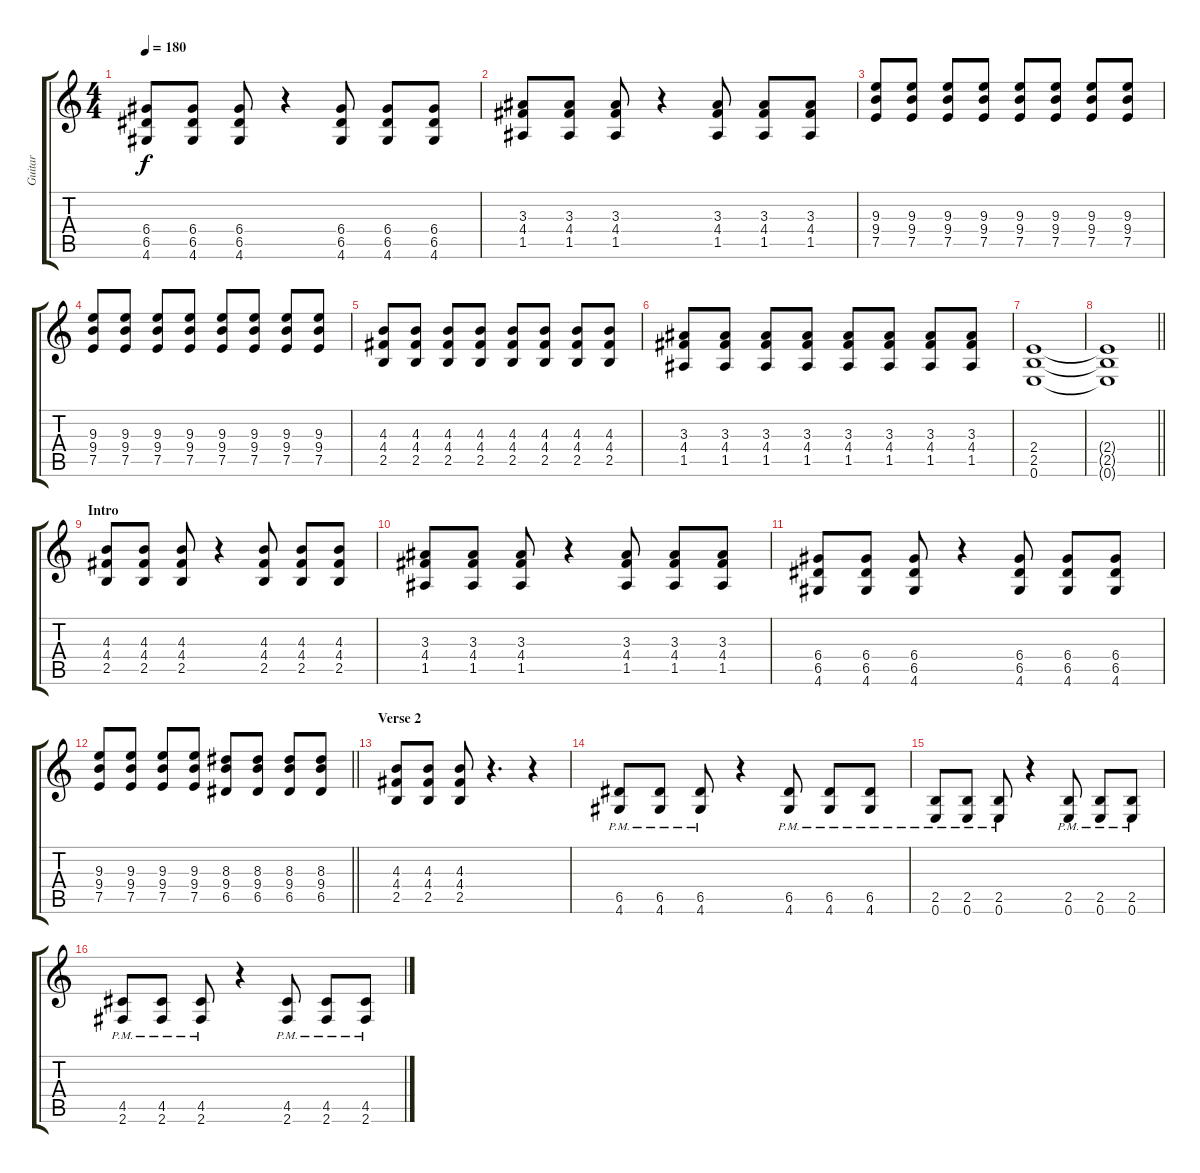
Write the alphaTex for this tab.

\track ("Guitar" "Guitar") {instrument distortionguitar}
\staff {score tabs}
\tuning (E4 B3 G3 D3 A2 E2) {hide}
\ts (4 4)
\tempo 180
\clef g2
\ks c
(6.4 6.5 4.6).8{dy f} (6.4 6.5 4.6).8 (6.4 6.5 4.6).8 r.4 (6.4 6.5 4.6).8 (6.4 6.5 4.6).8 (6.4 6.5 4.6).8 |
(3.3 4.4 1.5).8 (3.3 4.4 1.5).8 (3.3 4.4 1.5).8 r.4 (3.3 4.4 1.5).8 (3.3 4.4 1.5).8 (3.3 4.4 1.5).8 |
(9.3 9.4 7.5).8 (9.3 9.4 7.5).8 (9.3 9.4 7.5).8 (9.3 9.4 7.5).8 (9.3 9.4 7.5).8 (9.3 9.4 7.5).8 (9.3 9.4 7.5).8 (9.3 9.4 7.5).8 |
(9.3 9.4 7.5).8 (9.3 9.4 7.5).8 (9.3 9.4 7.5).8 (9.3 9.4 7.5).8 (9.3 9.4 7.5).8 (9.3 9.4 7.5).8 (9.3 9.4 7.5).8 (9.3 9.4 7.5).8 |
(4.3 4.4 2.5).8 (4.3 4.4 2.5).8 (4.3 4.4 2.5).8 (4.3 4.4 2.5).8 (4.3 4.4 2.5).8 (4.3 4.4 2.5).8 (4.3 4.4 2.5).8 (4.3 4.4 2.5).8 |
(3.3 4.4 1.5).8 (3.3 4.4 1.5).8 (3.3 4.4 1.5).8 (3.3 4.4 1.5).8 (3.3 4.4 1.5).8 (3.3 4.4 1.5).8 (3.3 4.4 1.5).8 (3.3 4.4 1.5).8 |
(2.4 2.5 0.6).1 |
\barLineRight lightlight
(2.4{t} 2.5{t} 0.6{t}).1 |
\section ("" "Intro")
(4.3 4.4 2.5).8 (4.3 4.4 2.5).8 (4.3 4.4 2.5).8 r.4 (4.3 4.4 2.5).8 (4.3 4.4 2.5).8 (4.3 4.4 2.5).8 |
(3.3 4.4 1.5).8 (3.3 4.4 1.5).8 (3.3 4.4 1.5).8 r.4 (3.3 4.4 1.5).8 (3.3 4.4 1.5).8 (3.3 4.4 1.5).8 |
(6.4 6.5 4.6).8 (6.4 6.5 4.6).8 (6.4 6.5 4.6).8 r.4 (6.4 6.5 4.6).8 (6.4 6.5 4.6).8 (6.4 6.5 4.6).8 |
\barLineRight lightlight
(9.3 9.4 7.5).8 (9.3 9.4 7.5).8 (9.3 9.4 7.5).8 (9.3 9.4 7.5).8 (8.3 9.4 6.5).8 (8.3 9.4 6.5).8 (8.3 9.4 6.5).8 (8.3 9.4 6.5).8 |
\section ("" "Verse 2")
(4.3 4.4 2.5).8 (4.3 4.4 2.5).8 (4.3 4.4 2.5).8 r.4{d} r.4 |
(6.5{pm} 4.6{pm}).8 (6.5{pm} 4.6{pm}).8 (6.5{pm} 4.6{pm}).8 r.4 (6.5{pm} 4.6{pm}).8 (6.5{pm} 4.6{pm}).8 (6.5{pm} 4.6{pm}).8 |
(2.5{pm} 0.6{pm}).8 (2.5{pm} 0.6{pm}).8 (2.5{pm} 0.6{pm}).8 r.4 (2.5{pm} 0.6{pm}).8 (2.5{pm} 0.6{pm}).8 (2.5{pm} 0.6{pm}).8 |
(4.5{pm} 2.6{pm}).8 (4.5{pm} 2.6{pm}).8 (4.5{pm} 2.6{pm}).8 r.4 (4.5{pm} 2.6{pm}).8 (4.5{pm} 2.6{pm}).8 (4.5{pm} 2.6{pm}).8
